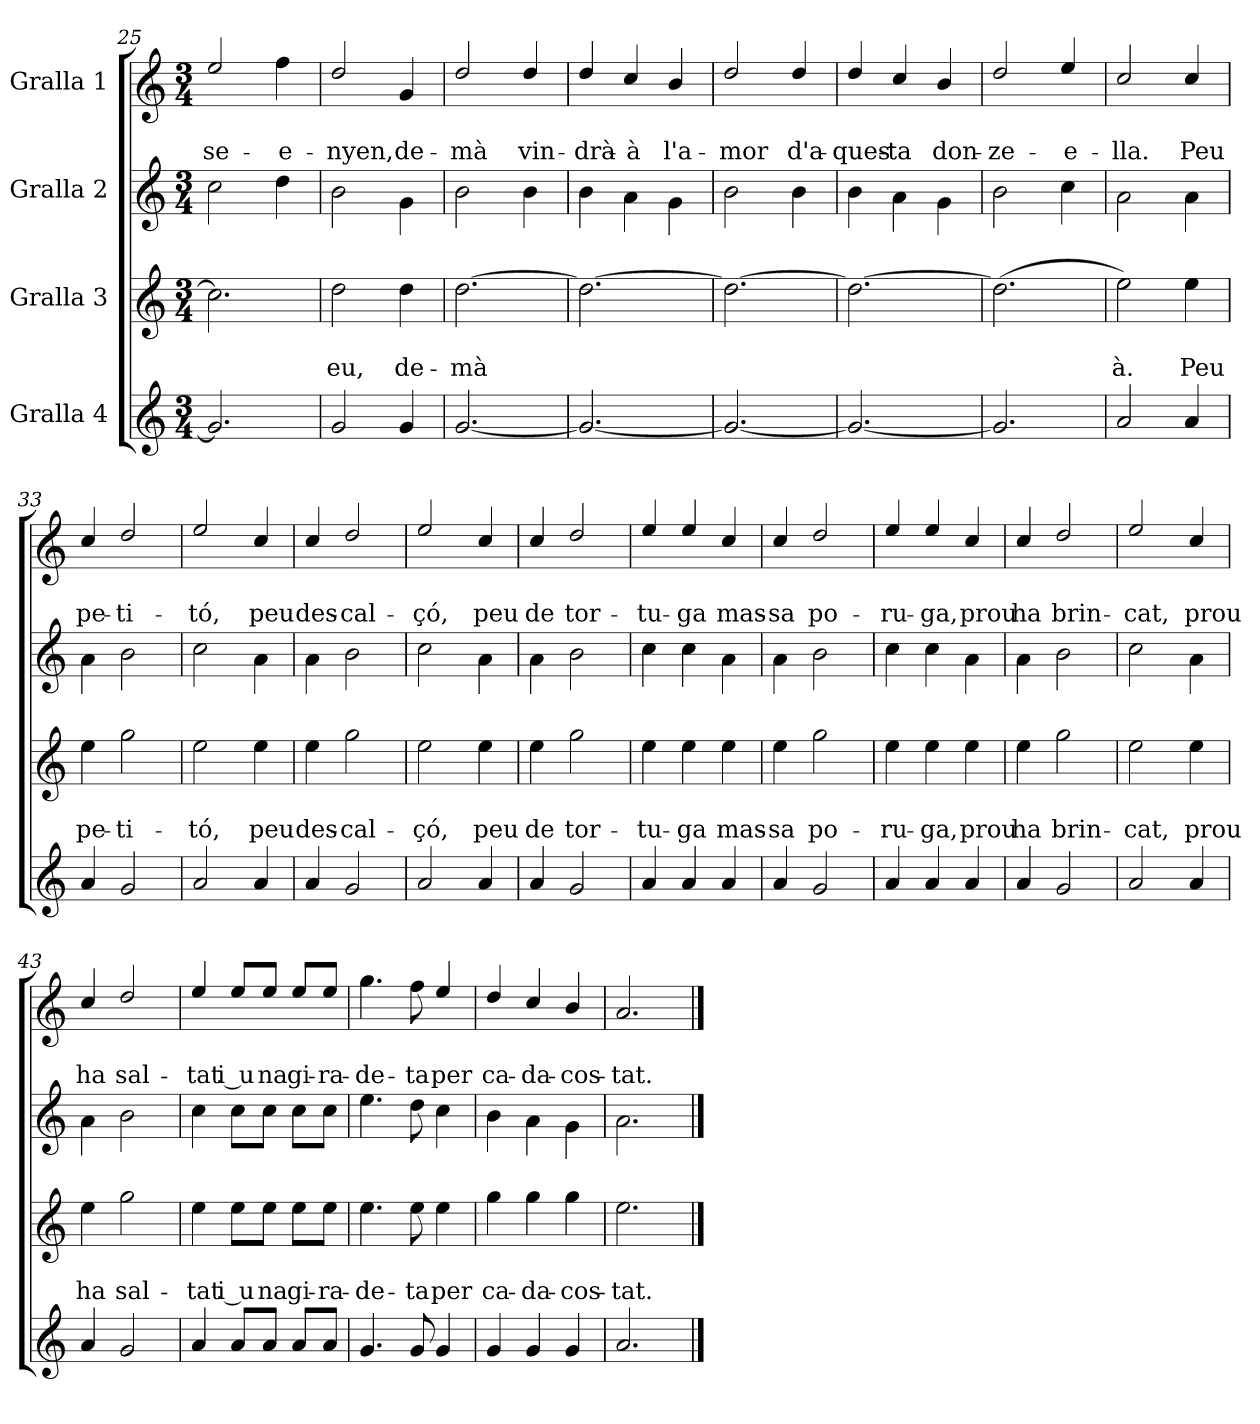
**kern	**kern	**text	**text	**kern	**kern	**text	**text
*part4	*part3	*part3	*part3	*part2	*part1	*part1	*part1
*staff4	*staff3	*staff3	*staff3	*staff2	*staff1	*staff1	*staff1
*I"Gralla 4	*I"Gralla 3	*	*	*I"Gralla 2	*I"Gralla 1	*	*
*clefG2	*clefG2	*	*	*clefG2	*clefG2	*	*
*k[]	*k[]	*	*	*k[]	*k[]	*	*
*M3/4	*M3/4	*	*	*M3/4	*M3/4	*	*
=25	=25	=25	=25	=25	=25	=25	=25
!	!	!	!	!	!	!	!LO:LY:b
2.g/]	2.cc\]	.	.	2cc\	2ee/	.	-se-
!	!	!	!	!	!	!	!LO:LY:b
.	.	.	.	4dd\	4ff\	.	-e-
=26	=26	=26	=26	=26	=26	=26	=26
!	!	!	!LO:LY:b	!	!	!	!LO:LY:b
2g/	2dd\	.	eu,	2b\	2dd/	.	-nyen,
!	!	!	!LO:LY:b	!	!	!	!LO:LY:b
4g/	4dd\	.	de-	4g\	4g/	.	de-
=27	=27	=27	=27	=27	=27	=27	=27
!	!	!	!LO:LY:b	!	!	!	!LO:LY:b
[2.g/	[2.dd\	.	-mà	2b\	2dd/	.	-mà
!	!	!	!	!	!	!	!LO:LY:b
.	.	.	.	4b\	4dd/	.	vin-
=28	=28	=28	=28	=28	=28	=28	=28
!	!	!	!	!	!	!	!LO:LY:b
2.g/_	2.dd\_	.	.	4b\	4dd/	.	-drà-
!	!	!	!	!	!	!	!LO:LY:b
.	.	.	.	4a\	4cc/	.	-à
!	!	!	!	!	!	!	!LO:LY:b
.	.	.	.	4g\	4b/	.	l'a-
=29	=29	=29	=29	=29	=29	=29	=29
!	!	!	!	!	!	!	!LO:LY:b
2.g/_	2.dd\_	.	.	2b\	2dd/	.	-mor
!	!	!	!	!	!	!	!LO:LY:b
.	.	.	.	4b\	4dd/	.	d'a-
=30	=30	=30	=30	=30	=30	=30	=30
!	!	!	!	!	!	!	!LO:LY:b
2.g/_	2.dd\_	.	.	4b\	4dd/	.	-ques-
!	!	!	!	!	!	!	!LO:LY:b
.	.	.	.	4a\	4cc/	.	-ta
!	!	!	!	!	!	!	!LO:LY:b
.	.	.	.	4g\	4b/	.	don-
=31	=31	=31	=31	=31	=31	=31	=31
!	!	!	!	!	!	!	!LO:LY:b
2.g/]	(>2.dd\]	.	.	2b\	2dd/	.	-ze-
!	!	!	!	!	!	!	!LO:LY:b
.	.	.	.	4cc\	4ee/	.	-e-
!!LO:LB:g=z
=32	=32	=32	=32	=32	=32	=32	=32
!	!	!	!LO:LY:b	!	!	!	!LO:LY:b
2a/	2ee\)	.	à.	2a\	2cc/	.	-lla.
!	!	!	!LO:LY:b	!	!	!	!LO:LY:b
4a/	4ee\	.	Peu	4a\	4cc/	.	Peu
=33	=33	=33	=33	=33	=33	=33	=33
!	!	!	!LO:LY:b	!	!	!	!LO:LY:b
4a/	4ee\	.	pe-	4a\	4cc/	.	pe-
!	!	!	!LO:LY:b	!	!	!	!LO:LY:b
2g/	2gg\	.	-ti-	2b\	2dd/	.	-ti-
=34	=34	=34	=34	=34	=34	=34	=34
!	!	!	!LO:LY:b	!	!	!	!LO:LY:b
2a/	2ee\	.	-tó,	2cc\	2ee/	.	-tó,
!	!	!	!LO:LY:b	!	!	!	!LO:LY:b
4a/	4ee\	.	peu	4a\	4cc/	.	peu
=35	=35	=35	=35	=35	=35	=35	=35
!	!	!	!LO:LY:b	!	!	!	!LO:LY:b
4a/	4ee\	.	des-	4a\	4cc/	.	des-
!	!	!	!LO:LY:b	!	!	!	!LO:LY:b
2g/	2gg\	.	-cal-	2b\	2dd/	.	-cal-
=36	=36	=36	=36	=36	=36	=36	=36
!	!	!	!LO:LY:b	!	!	!	!LO:LY:b
2a/	2ee\	.	-çó,	2cc\	2ee/	.	-çó,
!	!	!	!LO:LY:b	!	!	!	!LO:LY:b
4a/	4ee\	.	peu	4a\	4cc/	.	peu
=37	=37	=37	=37	=37	=37	=37	=37
!	!	!	!LO:LY:b	!	!	!	!LO:LY:b
4a/	4ee\	.	de	4a\	4cc/	.	de
!	!	!	!LO:LY:b	!	!	!	!LO:LY:b
2g/	2gg\	.	tor-	2b\	2dd/	.	tor-
=38	=38	=38	=38	=38	=38	=38	=38
!	!	!	!LO:LY:b	!	!	!	!LO:LY:b
4a/	4ee\	.	-tu-	4cc\	4ee/	.	-tu-
!	!	!	!LO:LY:b	!	!	!	!LO:LY:b
4a/	4ee\	.	-ga	4cc\	4ee/	.	-ga
!	!	!	!LO:LY:b	!	!	!	!LO:LY:b
4a/	4ee\	.	mas-	4a\	4cc/	.	mas-
=39	=39	=39	=39	=39	=39	=39	=39
!	!	!	!LO:LY:b	!	!	!	!LO:LY:b
4a/	4ee\	.	-sa	4a\	4cc/	.	-sa
!	!	!	!LO:LY:b	!	!	!	!LO:LY:b
2g/	2gg\	.	po-	2b\	2dd/	.	po-
=40	=40	=40	=40	=40	=40	=40	=40
!	!	!	!LO:LY:b	!	!	!	!LO:LY:b
4a/	4ee\	.	-ru-	4cc\	4ee/	.	-ru-
!	!	!	!LO:LY:b	!	!	!	!LO:LY:b
4a/	4ee\	.	-ga,	4cc\	4ee/	.	-ga,
!	!	!	!LO:LY:b	!	!	!	!LO:LY:b
4a/	4ee\	.	prou	4a\	4cc/	.	prou
!!LO:PB:g=z
=41	=41	=41	=41	=41	=41	=41	=41
!	!	!	!LO:LY:b	!	!	!	!LO:LY:b
4a/	4ee\	.	ha	4a\	4cc/	.	ha
!	!	!	!LO:LY:b	!	!	!	!LO:LY:b
2g/	2gg\	.	brin-	2b\	2dd/	.	brin-
=42	=42	=42	=42	=42	=42	=42	=42
!	!	!	!LO:LY:b	!	!	!	!LO:LY:b
2a/	2ee\	.	-cat,	2cc\	2ee/	.	-cat,
!	!	!	!LO:LY:b	!	!	!	!LO:LY:b
4a/	4ee\	.	prou	4a\	4cc/	.	prou
=43	=43	=43	=43	=43	=43	=43	=43
!	!	!	!LO:LY:b	!	!	!	!LO:LY:b
4a/	4ee\	.	ha	4a\	4cc/	.	ha
!	!	!	!LO:LY:b	!	!	!	!LO:LY:b
2g/	2gg\	.	sal-	2b\	2dd/	.	sal-
=44	=44	=44	=44	=44	=44	=44	=44
!	!	!	!LO:LY:b	!	!	!	!LO:LY:b
4a/	4ee\	.	-tat	4cc\	4ee/	.	-tat
!	!	!	!LO:LY:b	!	!	!	!LO:LY:b
8a/L	8ee\L	.	i u	8cc\L	8ee/L	.	i u
!	!	!	!LO:LY:b	!	!	!	!LO:LY:b
8a/J	8ee\J	.	-na	8cc\J	8ee/J	.	-na
!	!	!	!LO:LY:b	!	!	!	!LO:LY:b
8a/L	8ee\L	.	gi-	8cc\L	8ee/L	.	gi-
!	!	!	!LO:LY:b	!	!	!	!LO:LY:b
8a/J	8ee\J	.	-ra-	8cc\J	8ee/J	.	-ra-
=45	=45	=45	=45	=45	=45	=45	=45
!	!	!	!LO:LY:b	!	!	!	!LO:LY:b
4.g/	4.ee\	.	-de-	4.ee\	4.gg\	.	-de-
!	!	!	!LO:LY:b	!	!	!	!LO:LY:b
8g/	8ee\	.	-ta	8dd\	8ff\	.	-ta
!	!	!	!LO:LY:b	!	!	!	!LO:LY:b
4g/	4ee\	.	per	4cc\	4ee/	.	per
=46	=46	=46	=46	=46	=46	=46	=46
!	!	!	!LO:LY:b	!	!	!	!LO:LY:b
4g/	4gg\	.	ca-	4b\	4dd/	.	ca-
!	!	!	!LO:LY:b	!	!	!	!LO:LY:b
4g/	4gg\	.	-da-	4a\	4cc/	.	-da-
!	!	!	!LO:LY:b	!	!	!	!LO:LY:b
4g/	4gg\	.	-cos-	4g\	4b/	.	-cos-
=47	=47	=47	=47	=47	=47	=47	=47
!	!	!	!LO:LY:b	!	!	!	!LO:LY:b
2.a/	2.ee\	.	-tat.	2.a\	2.a/	.	-tat.
==	==	==	==	==	==	==	==
*-	*-	*-	*-	*-	*-	*-	*-
